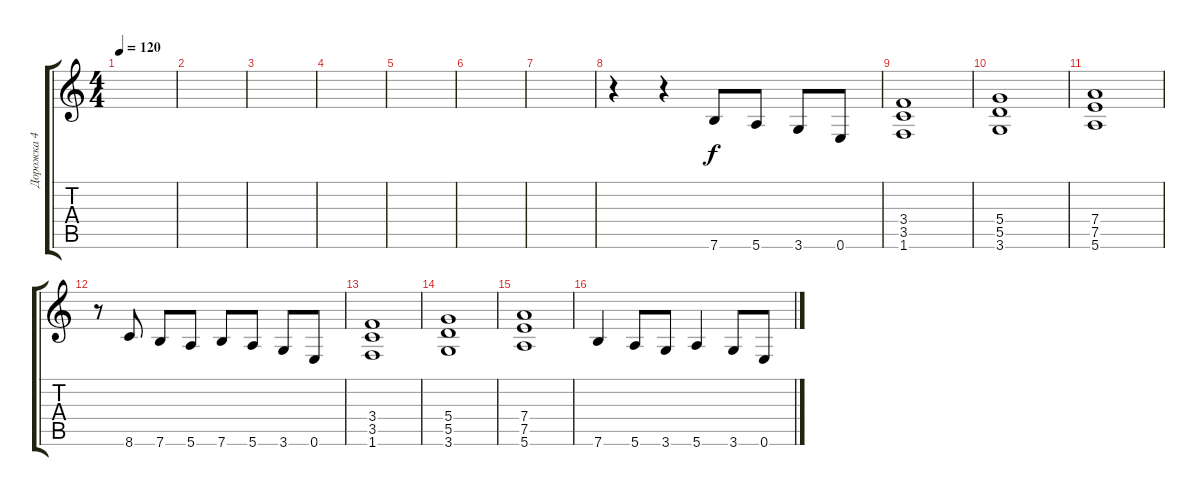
\track ("Дорожка 4" "Дорожка 4") {instrument overdrivenguitar}
\staff {score tabs}
\tuning (E4 B3 G3 D3 A2 E2) {hide}
\ts (4 4)
\tempo 120
\clef g2
\ks c
|
|
|
|
|
|
|
r.4 r.4 7.6.8 5.6.8 3.6.8 0.6.8 |
(3.4 3.5 1.6).1 |
(5.4 5.5 3.6).1 |
(7.4 7.5 5.6).1 |
r.8 8.6.8 7.6.8 5.6.8 7.6.8 5.6.8 3.6.8 0.6.8 |
(3.4 3.5 1.6).1 |
(5.4 5.5 3.6).1 |
(7.4 7.5 5.6).1 |
7.6.4 5.6.8 3.6.8 5.6.4 3.6.8 0.6.8
